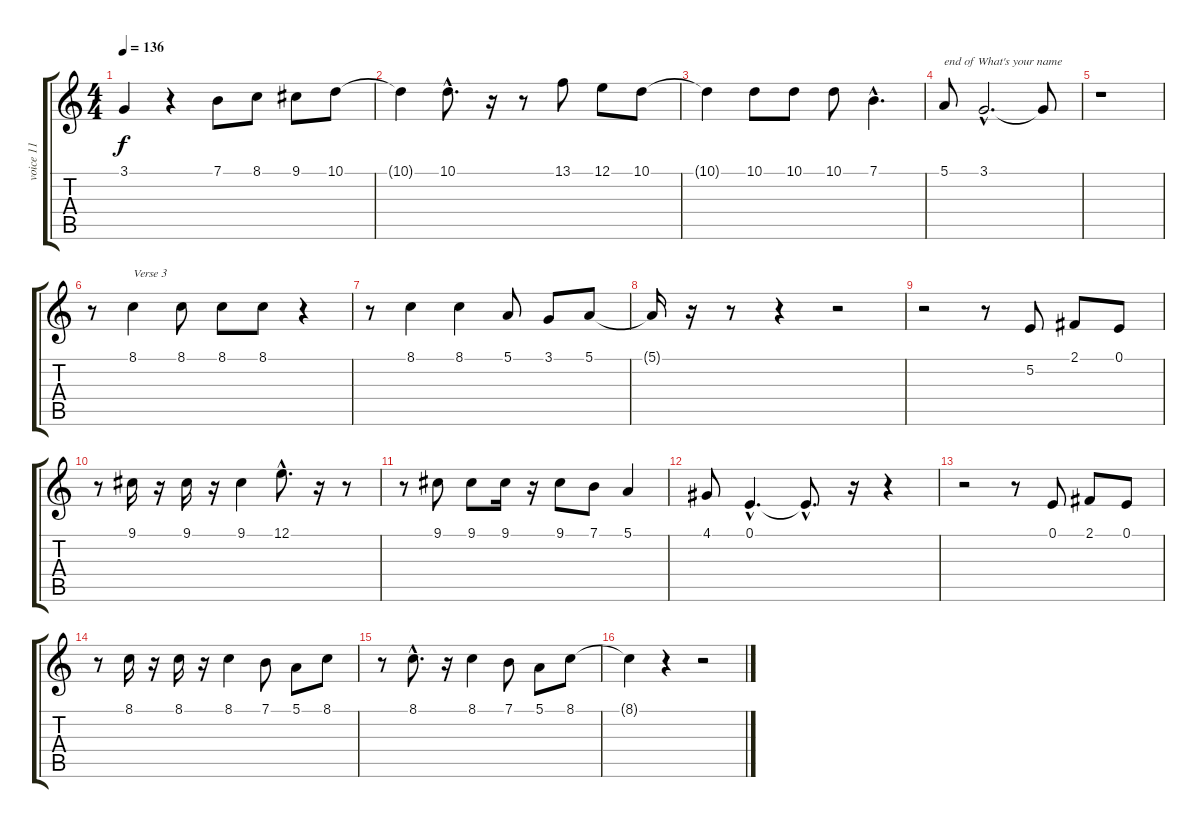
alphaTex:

\track ("voice 11" "voice 11") {instrument vibraphone}
\staff {score tabs}
\tuning (E4 B3 G3 D3 A2 E2) {hide}
\ts (4 4)
\tempo 136
\clef g2
\ks c
3.1{t}.4{dy f} r.4 7.1.8 8.1.8 9.1.8 10.1.8 |
10.1{t}.4 10.1{hac}.8{d} r.16 r.8 13.1.8 12.1.8 10.1.8 |
10.1{t}.4 10.1.8 10.1.8 10.1.8 7.1{hac}.4{d} |
5.1.8{txt "end of What's your name"} 3.1{hac}.2{d} 3.1{t}.8 |
r.1 |
r.8 8.1.4{txt "Verse 3"} 8.1.8 8.1.8 8.1.8 r.4 |
r.8 8.1.4 8.1.4 5.1.8 3.1.8 5.1.8 |
5.1{t}.16 r.16 r.8 r.4 r.2 |
r.2 r.8 5.2.8 2.1.8 0.1.8 |
r.8 9.1.16 r.16 9.1.16 r.16 9.1.4 12.1{hac}.8{d} r.16 r.8 |
r.8 9.1.8 9.1.8 9.1.16 r.16 9.1.8 7.1.8 5.1.4 |
4.1.8 0.1{hac}.4{d} 0.1{hac t}.8{d} r.16 r.4 |
r.2 r.8 0.1.8 2.1.8 0.1.8 |
r.8 8.1.16 r.16 8.1.16 r.16 8.1.4 7.1.8 5.1.8 8.1.8 |
r.8 8.1{hac}.8{d} r.16 8.1.4 7.1.8 5.1.8 8.1.8 |
8.1{t}.4 r.4 r.2
